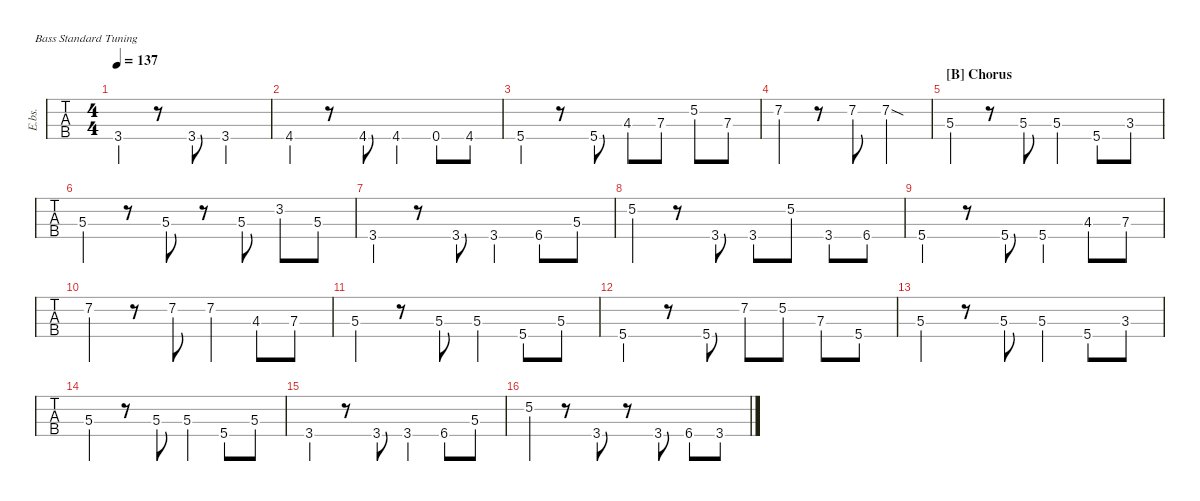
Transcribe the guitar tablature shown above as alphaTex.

\defaultSystemsLayout 4
\hideDynamics
\bracketExtendMode nobrackets
\track ("Bass" "E.bs.") {defaultSystemsLayout 4 instrument acousticbass}
\staff {tabs}
\tuning (G2 D2 A1 E1)
\ts (4 4)
\tempo 137
\clef f4
\ks f
3.4{acc forcenatural}.4{dy mf} r.8 3.4{acc forcenatural}.8 3.4{acc forcenatural}.2 |
4.4{acc b}.4 r.8 4.4{acc b}.8 4.4{acc b}.4 0.4{acc forcenatural}.8 4.4{acc b}.8 |
5.4{acc forcenatural}.4 r.8 5.4{acc forcenatural}.8 4.3{acc b}.8 7.3{acc forcenatural}.8 5.2{acc forcenatural}.8 7.3{acc forcenatural}.8 |
7.2{acc forcenatural}.4 r.8 7.2{acc forcenatural}.8 7.2{sod acc forcenatural}.2 |
\section ("B" "Chorus")
5.3{acc forcenatural}.4 r.8 5.3{acc forcenatural}.8 5.3{acc forcenatural}.4 5.4{acc forcenatural}.8 3.3{acc forcenatural}.8 |
5.3{acc forcenatural}.4 r.8 5.3{acc forcenatural}.8 r.8 5.3{acc forcenatural}.8 3.2{acc forcenatural}.8 5.3{acc forcenatural}.8 |
3.4{acc forcenatural}.4 r.8 3.4{acc forcenatural}.8 3.4{acc forcenatural}.4 6.4{acc b}.8 5.3{acc forcenatural}.8 |
5.2{acc forcenatural}.4 r.8 3.4{acc forcenatural}.8 3.4{acc forcenatural}.8 5.2{acc forcenatural}.8 3.4{acc forcenatural}.8 6.4{acc b}.8 |
5.4{acc forcenatural}.4 r.8 5.4{acc forcenatural}.8 5.4{acc forcenatural}.4 4.3{acc b}.8 7.3{acc forcenatural}.8 |
7.2{acc forcenatural}.4 r.8 7.2{acc forcenatural}.8 7.2{acc forcenatural}.4 4.3{acc b}.8 7.3{acc forcenatural}.8 |
5.3{acc forcenatural}.4 r.8 5.3{acc forcenatural}.8 5.3{acc forcenatural}.4 5.4{acc forcenatural}.8 5.3{acc forcenatural}.8 |
5.4{acc forcenatural}.4 r.8 5.4{acc forcenatural}.8 7.2{acc forcenatural}.8 5.2{acc forcenatural}.8 7.3{acc forcenatural}.8 5.4{acc forcenatural}.8 |
5.3{acc forcenatural}.4 r.8 5.3{acc forcenatural}.8 5.3{acc forcenatural}.4 5.4{acc forcenatural}.8 3.3{acc forcenatural}.8 |
5.3{acc forcenatural}.4 r.8 5.3{acc forcenatural}.8 5.3{acc forcenatural}.4 5.4{acc forcenatural}.8 5.3{acc forcenatural}.8 |
3.4{acc forcenatural}.4 r.8 3.4{acc forcenatural}.8 3.4{acc forcenatural}.4 6.4{acc b}.8 5.3{acc forcenatural}.8 |
5.2{acc forcenatural}.4 r.8 3.4{acc forcenatural}.8 r.8 3.4{acc forcenatural}.8 6.4{acc b}.8 3.4{acc forcenatural}.8
